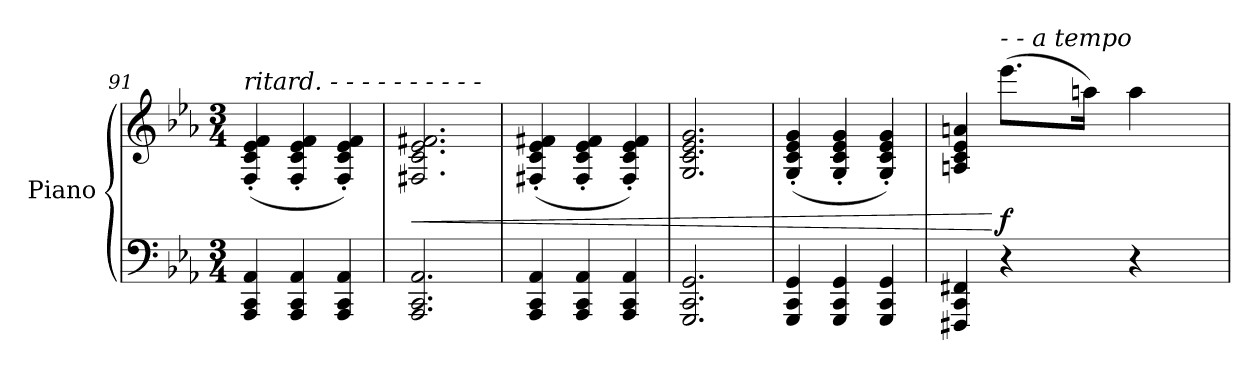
**kern	**kern	**dynam
*part1	*part1	*part1
*staff2	*staff1	*staff1/2
*I"Piano	*	*
*I'Pno.	*	*
*clefF4	*clefG2	*
*k[b-e-a-]	*k[b-e-a-]	*
*M3/4	*M3/4	*
*MM132	*MM132	*
=91	=91	=91
!	!LO:TX:a:i:t=ritard.      -           -          -          -          -          -         -        -        -        -	!
4AAA-/ 4CC/ 4AA-/	(<4F/' 4c/' 4e-/' 4f/'	.
4AAA-/ 4CC/ 4AA-/	4F/' 4c/' 4e-/' 4f/'	.
4AAA-/ 4CC/ 4AA-/	4F/' 4c/' 4e-/' 4f/')	.
=92	=92	=92
*	*MM124	*
!	!	!LO:HP:b
2.AAA-/ 2.CC/ 2.AA-/	2.F#X/ 2.c/ 2.e-/ 2.f#X/	<
=93	=93	=93
*	*MM116	*
4AAA-/ 4CC/ 4AA-/	(<4F#X/' 4c/' 4e-/' 4f#X/'	.
4AAA-/ 4CC/ 4AA-/	4F#/' 4c/' 4e-/' 4f#/'	.
4AAA-/ 4CC/ 4AA-/	4F#/' 4c/' 4e-/' 4f#/')	.
=94	=94	=94
*	*MM108	*
2.GGG/ 2.CC/ 2.GG/	2.G/ 2.c/ 2.e-/ 2.g/	.
=95	=95	=95
*	*MM100	*
4GGG/ 4CC/ 4GG/	(<4G/' 4c/' 4e-/' 4g/'	.
4GGG/ 4CC/ 4GG/	4G/' 4c/' 4e-/' 4g/'	.
4GGG/ 4CC/ 4GG/	4G/' 4c/' 4e-/' 4g/')	.
!!LO:LB:g=z
=96	=96	=96
4FFF#X/ 4CC/ 4FF#X/	4An/ 4c/ 4e-/ 4an/	.
*	*MM150	*
!	!LO:TX:a:i:t=-         -        a tempo	!
!	!	!LO:DY:n=1:b
4r	(>8.eee-\L	[ f
.	16aan\Jk)	.
4r	4aa\	.
=	=	=
*-	*-	*-
